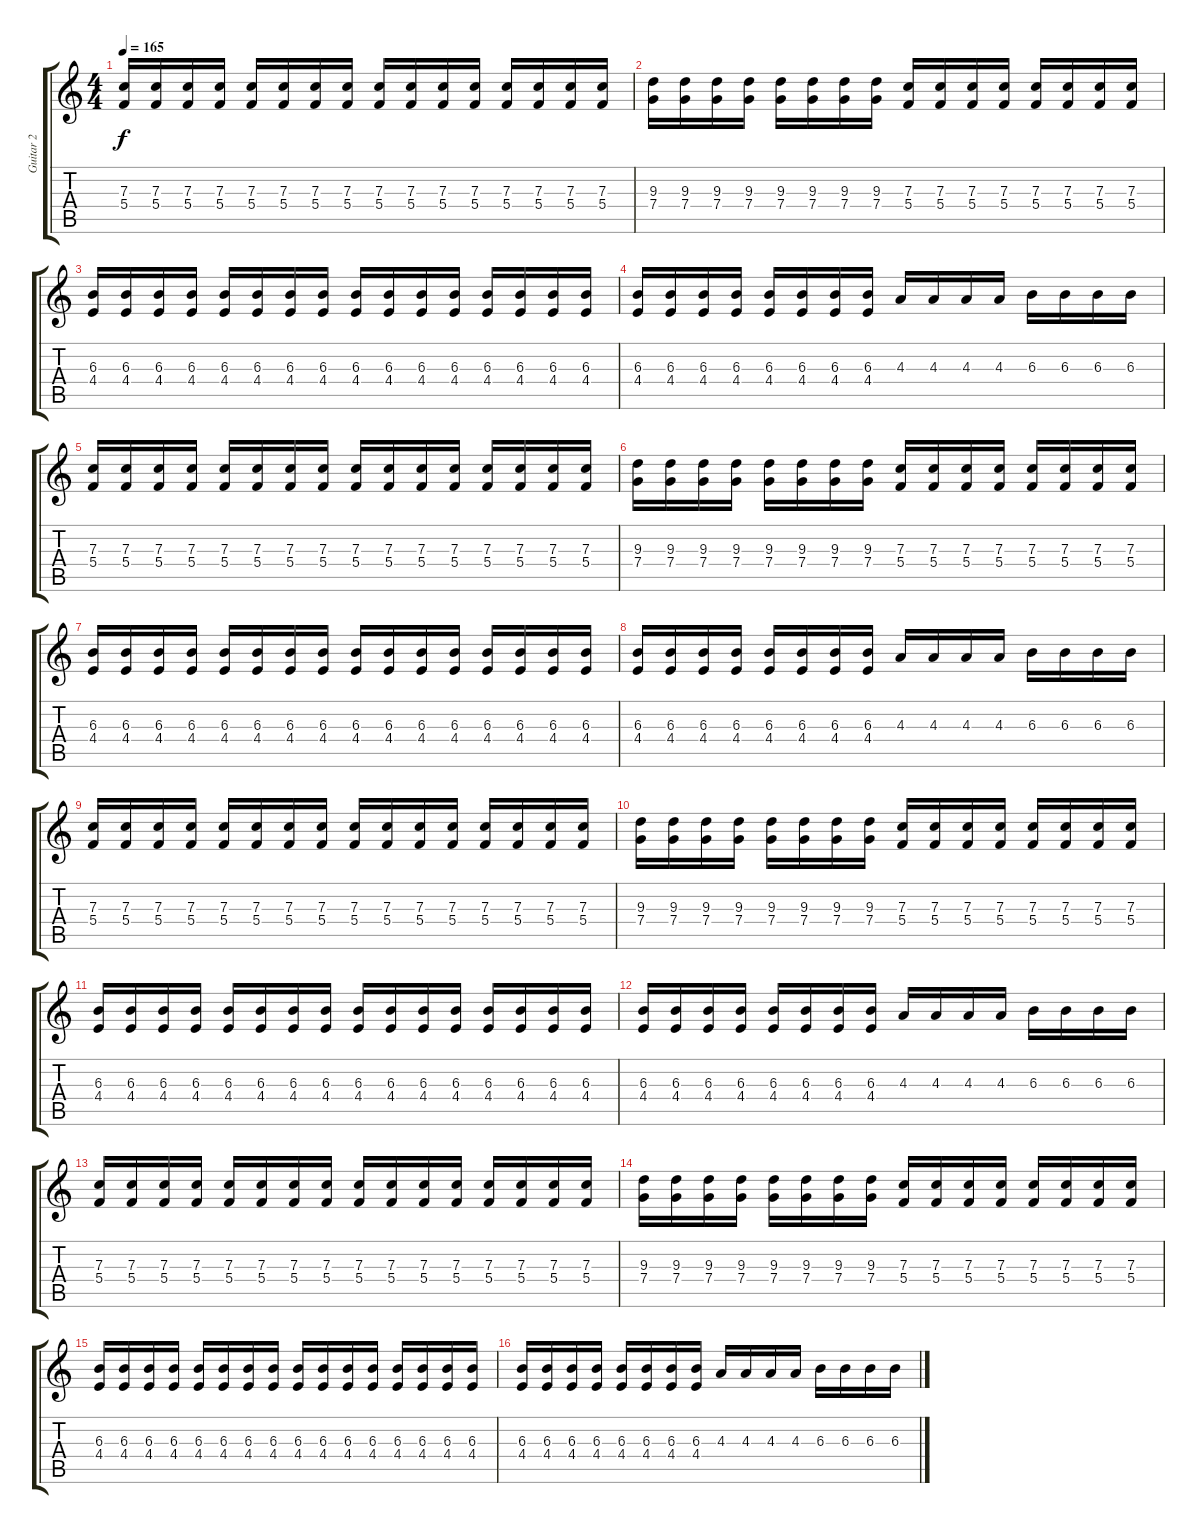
\track ("Guitar 2" "Guitar 2") {instrument distortionguitar}
\staff {score tabs}
\tuning (D4 A3 F3 C3 G2 D2) {hide}
\ts (4 4)
\tempo 165
\clef g2
\ks c
(7.3 5.4).16{dy f} (7.3 5.4).16 (7.3 5.4).16 (7.3 5.4).16 (7.3 5.4).16 (7.3 5.4).16 (7.3 5.4).16 (7.3 5.4).16 (7.3 5.4).16 (7.3 5.4).16 (7.3 5.4).16 (7.3 5.4).16 (7.3 5.4).16 (7.3 5.4).16 (7.3 5.4).16 (7.3 5.4).16 |
(9.3 7.4).16 (9.3 7.4).16 (9.3 7.4).16 (9.3 7.4).16 (9.3 7.4).16 (9.3 7.4).16 (9.3 7.4).16 (9.3 7.4).16 (7.3 5.4).16 (7.3 5.4).16 (7.3 5.4).16 (7.3 5.4).16 (7.3 5.4).16 (7.3 5.4).16 (7.3 5.4).16 (7.3 5.4).16 |
(6.3 4.4).16 (6.3 4.4).16 (6.3 4.4).16 (6.3 4.4).16 (6.3 4.4).16 (6.3 4.4).16 (6.3 4.4).16 (6.3 4.4).16 (6.3 4.4).16 (6.3 4.4).16 (6.3 4.4).16 (6.3 4.4).16 (6.3 4.4).16 (6.3 4.4).16 (6.3 4.4).16 (6.3 4.4).16 |
(6.3 4.4).16 (6.3 4.4).16 (6.3 4.4).16 (6.3 4.4).16 (6.3 4.4).16 (6.3 4.4).16 (6.3 4.4).16 (6.3 4.4).16 4.3.16 4.3.16 4.3.16 4.3.16 6.3.16 6.3.16 6.3.16 6.3.16 |
(7.3 5.4).16 (7.3 5.4).16 (7.3 5.4).16 (7.3 5.4).16 (7.3 5.4).16 (7.3 5.4).16 (7.3 5.4).16 (7.3 5.4).16 (7.3 5.4).16 (7.3 5.4).16 (7.3 5.4).16 (7.3 5.4).16 (7.3 5.4).16 (7.3 5.4).16 (7.3 5.4).16 (7.3 5.4).16 |
(9.3 7.4).16 (9.3 7.4).16 (9.3 7.4).16 (9.3 7.4).16 (9.3 7.4).16 (9.3 7.4).16 (9.3 7.4).16 (9.3 7.4).16 (7.3 5.4).16 (7.3 5.4).16 (7.3 5.4).16 (7.3 5.4).16 (7.3 5.4).16 (7.3 5.4).16 (7.3 5.4).16 (7.3 5.4).16 |
(6.3 4.4).16 (6.3 4.4).16 (6.3 4.4).16 (6.3 4.4).16 (6.3 4.4).16 (6.3 4.4).16 (6.3 4.4).16 (6.3 4.4).16 (6.3 4.4).16 (6.3 4.4).16 (6.3 4.4).16 (6.3 4.4).16 (6.3 4.4).16 (6.3 4.4).16 (6.3 4.4).16 (6.3 4.4).16 |
(6.3 4.4).16 (6.3 4.4).16 (6.3 4.4).16 (6.3 4.4).16 (6.3 4.4).16 (6.3 4.4).16 (6.3 4.4).16 (6.3 4.4).16 4.3.16 4.3.16 4.3.16 4.3.16 6.3.16 6.3.16 6.3.16 6.3.16 |
(7.3 5.4).16 (7.3 5.4).16 (7.3 5.4).16 (7.3 5.4).16 (7.3 5.4).16 (7.3 5.4).16 (7.3 5.4).16 (7.3 5.4).16 (7.3 5.4).16 (7.3 5.4).16 (7.3 5.4).16 (7.3 5.4).16 (7.3 5.4).16 (7.3 5.4).16 (7.3 5.4).16 (7.3 5.4).16 |
(9.3 7.4).16 (9.3 7.4).16 (9.3 7.4).16 (9.3 7.4).16 (9.3 7.4).16 (9.3 7.4).16 (9.3 7.4).16 (9.3 7.4).16 (7.3 5.4).16 (7.3 5.4).16 (7.3 5.4).16 (7.3 5.4).16 (7.3 5.4).16 (7.3 5.4).16 (7.3 5.4).16 (7.3 5.4).16 |
(6.3 4.4).16 (6.3 4.4).16 (6.3 4.4).16 (6.3 4.4).16 (6.3 4.4).16 (6.3 4.4).16 (6.3 4.4).16 (6.3 4.4).16 (6.3 4.4).16 (6.3 4.4).16 (6.3 4.4).16 (6.3 4.4).16 (6.3 4.4).16 (6.3 4.4).16 (6.3 4.4).16 (6.3 4.4).16 |
(6.3 4.4).16 (6.3 4.4).16 (6.3 4.4).16 (6.3 4.4).16 (6.3 4.4).16 (6.3 4.4).16 (6.3 4.4).16 (6.3 4.4).16 4.3.16 4.3.16 4.3.16 4.3.16 6.3.16 6.3.16 6.3.16 6.3.16 |
(7.3 5.4).16 (7.3 5.4).16 (7.3 5.4).16 (7.3 5.4).16 (7.3 5.4).16 (7.3 5.4).16 (7.3 5.4).16 (7.3 5.4).16 (7.3 5.4).16 (7.3 5.4).16 (7.3 5.4).16 (7.3 5.4).16 (7.3 5.4).16 (7.3 5.4).16 (7.3 5.4).16 (7.3 5.4).16 |
(9.3 7.4).16 (9.3 7.4).16 (9.3 7.4).16 (9.3 7.4).16 (9.3 7.4).16 (9.3 7.4).16 (9.3 7.4).16 (9.3 7.4).16 (7.3 5.4).16 (7.3 5.4).16 (7.3 5.4).16 (7.3 5.4).16 (7.3 5.4).16 (7.3 5.4).16 (7.3 5.4).16 (7.3 5.4).16 |
(6.3 4.4).16 (6.3 4.4).16 (6.3 4.4).16 (6.3 4.4).16 (6.3 4.4).16 (6.3 4.4).16 (6.3 4.4).16 (6.3 4.4).16 (6.3 4.4).16 (6.3 4.4).16 (6.3 4.4).16 (6.3 4.4).16 (6.3 4.4).16 (6.3 4.4).16 (6.3 4.4).16 (6.3 4.4).16 |
(6.3 4.4).16 (6.3 4.4).16 (6.3 4.4).16 (6.3 4.4).16 (6.3 4.4).16 (6.3 4.4).16 (6.3 4.4).16 (6.3 4.4).16 4.3.16 4.3.16 4.3.16 4.3.16 6.3.16 6.3.16 6.3.16 6.3.16
